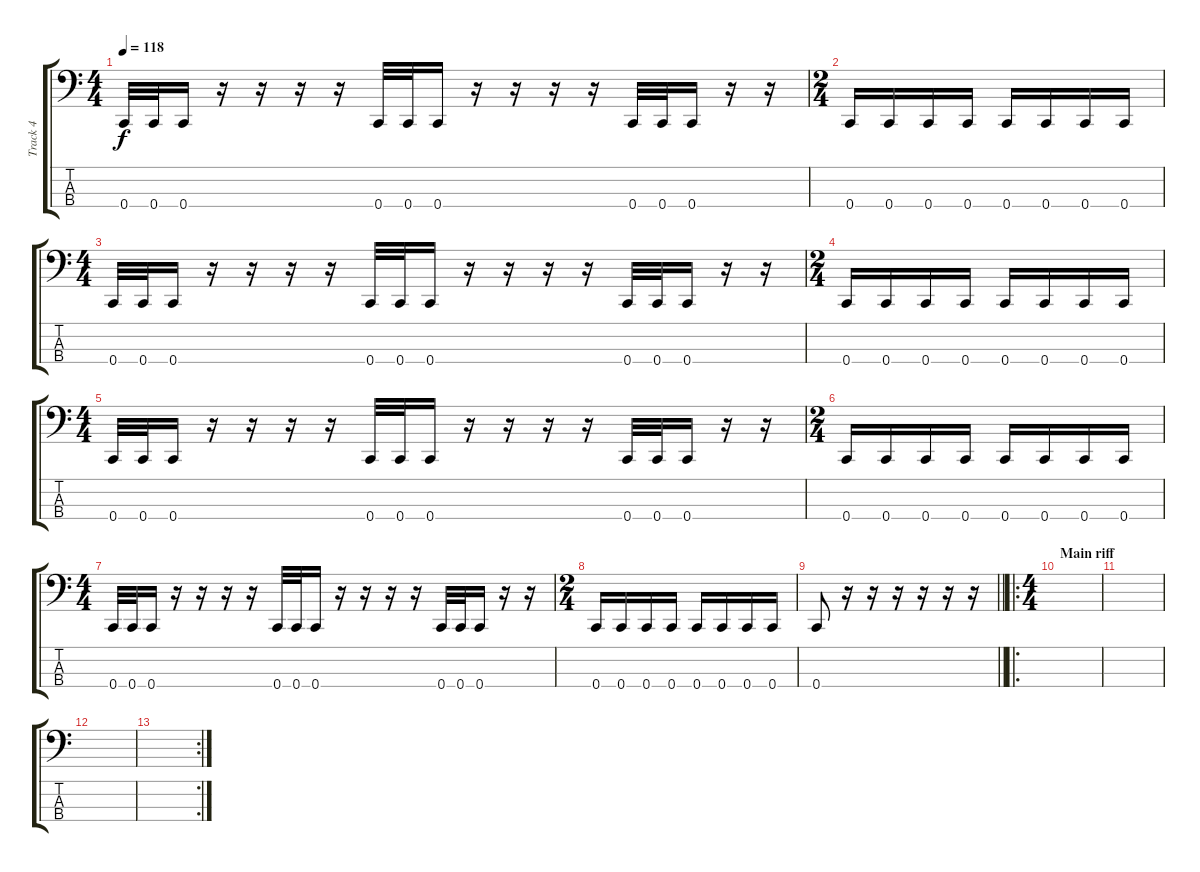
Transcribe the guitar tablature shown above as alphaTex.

\track ("Track 4" "Track 4") {instrument electricbassfinger}
\staff {score tabs}
\tuning (F2 C2 G1 C1) {hide}
\ts (4 4)
\tempo 118
\clef f4
\ks c
0.4.32{dy f instrument electricbassfinger} 0.4.32 0.4.16 r.16 r.16 r.16 r.16 0.4.32 0.4.32 0.4.16 r.16 r.16 r.16 r.16 0.4.32 0.4.32 0.4.16 r.16 r.16 |
\ts (2 4)
0.4.16 0.4.16 0.4.16 0.4.16 0.4.16 0.4.16 0.4.16 0.4.16 |
\ts (4 4)
0.4.32 0.4.32 0.4.16 r.16 r.16 r.16 r.16 0.4.32 0.4.32 0.4.16 r.16 r.16 r.16 r.16 0.4.32 0.4.32 0.4.16 r.16 r.16 |
\ts (2 4)
0.4.16 0.4.16 0.4.16 0.4.16 0.4.16 0.4.16 0.4.16 0.4.16 |
\ts (4 4)
0.4.32 0.4.32 0.4.16 r.16 r.16 r.16 r.16 0.4.32 0.4.32 0.4.16 r.16 r.16 r.16 r.16 0.4.32 0.4.32 0.4.16 r.16 r.16 |
\ts (2 4)
0.4.16 0.4.16 0.4.16 0.4.16 0.4.16 0.4.16 0.4.16 0.4.16 |
\ts (4 4)
0.4.32 0.4.32 0.4.16 r.16 r.16 r.16 r.16 0.4.32 0.4.32 0.4.16 r.16 r.16 r.16 r.16 0.4.32 0.4.32 0.4.16 r.16 r.16 |
\ts (2 4)
0.4.16 0.4.16 0.4.16 0.4.16 0.4.16 0.4.16 0.4.16 0.4.16 |
\barLineRight lightlight
0.4.8 r.16 r.16 r.16 r.16 r.16 r.16 |
\ro
\ts (4 4)
\section ("" "Main riff")
|
|
|
\rc 2
